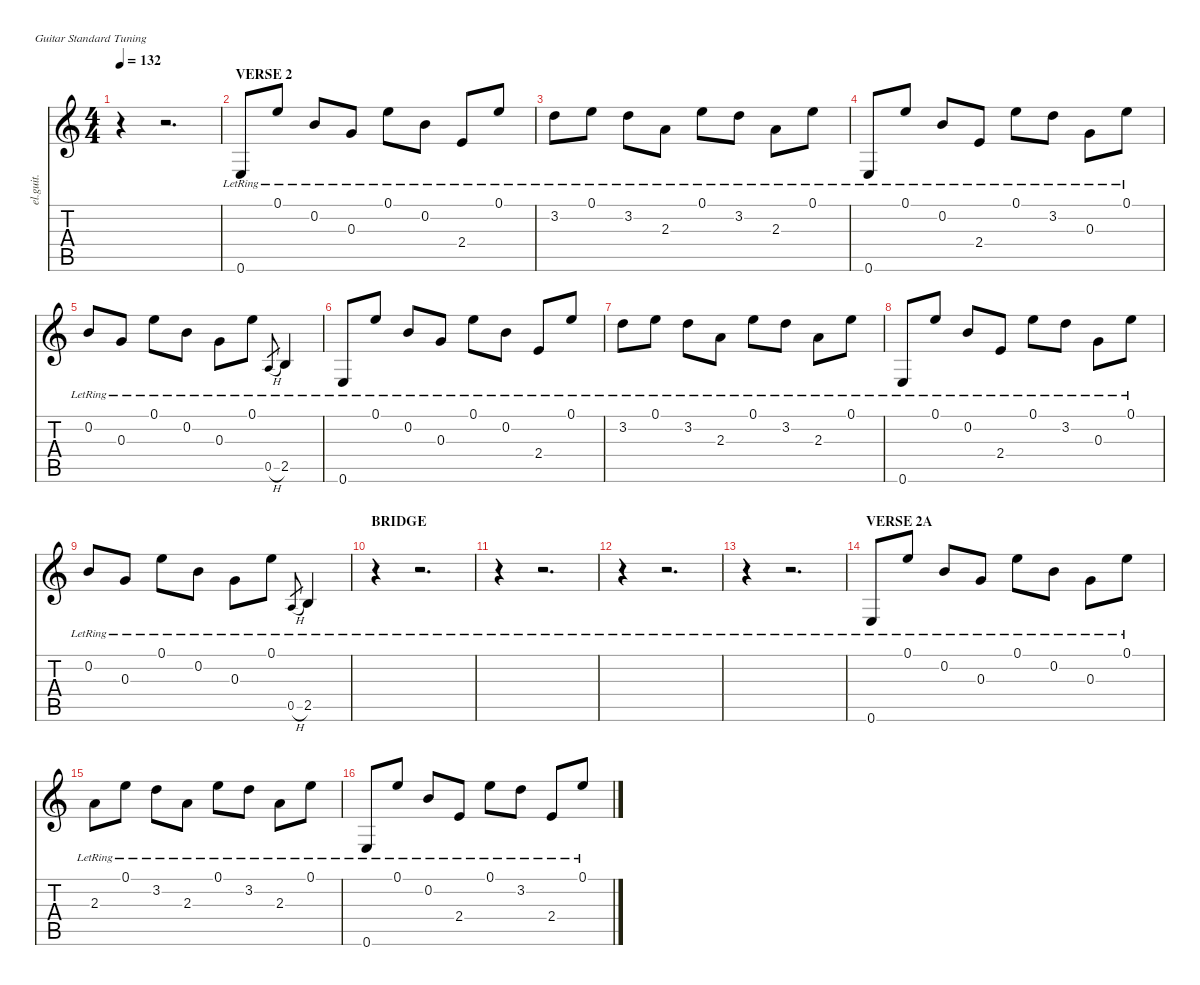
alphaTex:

\defaultSystemsLayout 4
\hideDynamics
\bracketExtendMode nobrackets
\otherSystemsTrackNameOrientation horizontal
\track ("Gtr.1" "el.guit.") {instrument electricguitarclean}
\staff {score tabs}
\tuning (E4 B3 G3 D3 A2 E2)
\ts (4 4)
\tempo 132
\clef g2
\ks c
r.4{dy f beam Down} r.2{d beam Down} |
\section ("" "VERSE 2")
0.6{lr}.8{beam Up} 0.1{lr}.8{beam Up} 0.2{lr}.8{beam Up} 0.3{lr}.8{beam Up} 0.1{lr}.8{beam Down} 0.2{lr}.8{beam Down} 2.4{lr}.8{beam Up} 0.1{lr}.8{beam Up} |
3.2{lr}.8{beam Down} 0.1{lr}.8{beam Down} 3.2{lr}.8{beam Down} 2.3{lr}.8{beam Down} 0.1{lr}.8{beam Down} 3.2{lr}.8{beam Down} 2.3{lr}.8{beam Down} 0.1{lr}.8{beam Down} |
0.6{lr}.8{beam Up} 0.1{lr}.8{beam Up} 0.2{lr}.8{beam Up} 2.4{lr}.8{beam Up} 0.1{lr}.8{beam Down} 3.2{lr}.8{beam Down} 0.3{lr}.8{beam Down} 0.1{lr}.8{beam Down} |
0.2{lr}.8{beam Up} 0.3{lr}.8{beam Up} 0.1{lr}.8{beam Down} 0.2{lr}.8{beam Down} 0.3{lr}.8{beam Down} 0.1{lr}.8{beam Down} 0.5{h lr}.8{gr dy mf beam Up} 2.5{lr}.4{dy f beam Up} |
0.6{lr}.8{beam Up} 0.1{lr}.8{beam Up} 0.2{lr}.8{beam Up} 0.3{lr}.8{beam Up} 0.1{lr}.8{beam Down} 0.2{lr}.8{beam Down} 2.4{lr}.8{beam Up} 0.1{lr}.8{beam Up} |
3.2{lr}.8{beam Down} 0.1{lr}.8{beam Down} 3.2{lr}.8{beam Down} 2.3{lr}.8{beam Down} 0.1{lr}.8{beam Down} 3.2{lr}.8{beam Down} 2.3{lr}.8{beam Down} 0.1{lr}.8{beam Down} |
0.6{lr}.8{beam Up} 0.1{lr}.8{beam Up} 0.2{lr}.8{beam Up} 2.4{lr}.8{beam Up} 0.1{lr}.8{beam Down} 3.2{lr}.8{beam Down} 0.3{lr}.8{beam Down} 0.1{lr}.8{beam Down} |
0.2{lr}.8{beam Up} 0.3{lr}.8{beam Up} 0.1{lr}.8{beam Down} 0.2{lr}.8{beam Down} 0.3{lr}.8{beam Down} 0.1{lr}.8{beam Down} 0.5{h lr}.8{gr dy mf beam Up} 2.5{lr}.4{dy f beam Up} |
\section ("" "BRIDGE")
r.4{beam Down} r.2{d beam Down} |
r.4{beam Down} r.2{d beam Down} |
r.4{beam Down} r.2{d beam Down} |
r.4{beam Down} r.2{d beam Down} |
\section ("" "VERSE 2A")
0.6{lr}.8{beam Up} 0.1{lr}.8{beam Up} 0.2{lr}.8{beam Up} 0.3{lr}.8{beam Up} 0.1{lr}.8{beam Down} 0.2{lr}.8{beam Down} 0.3{lr}.8{beam Down} 0.1{lr}.8{beam Down} |
2.3{lr}.8{beam Down} 0.1{lr}.8{beam Down} 3.2{lr}.8{beam Down} 2.3{lr}.8{beam Down} 0.1{lr}.8{beam Down} 3.2{lr}.8{beam Down} 2.3{lr}.8{beam Down} 0.1{lr}.8{beam Down} |
0.6{lr}.8{beam Up} 0.1{lr}.8{beam Up} 0.2{lr}.8{beam Up} 2.4{lr}.8{beam Up} 0.1{lr}.8{beam Down} 3.2{lr}.8{beam Down} 2.4{lr}.8{beam Up} 0.1{lr}.8{beam Up}
